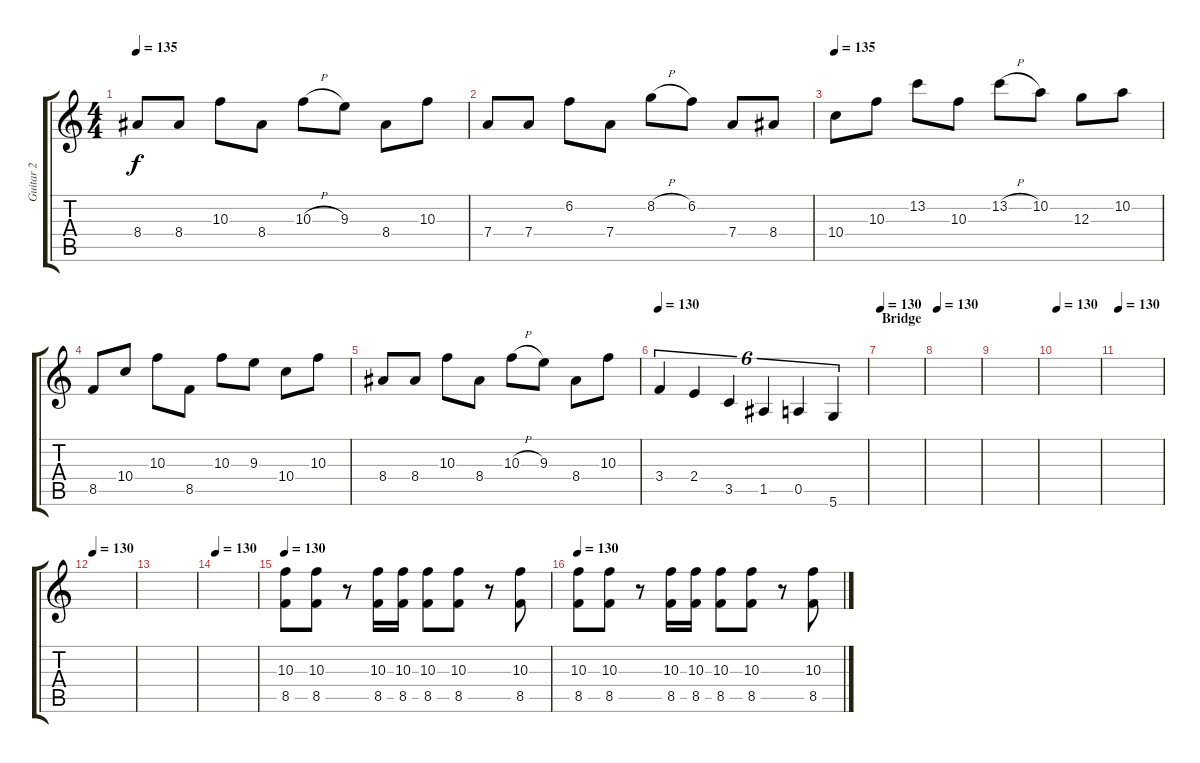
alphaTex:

\track ("Guitar 2" "Guitar 2") {instrument distortionguitar}
\staff {score tabs}
\tuning (E4 B3 G3 D3 A2 D2) {hide}
\ts (4 4)
\tempo 135
\clef g2
\ks c
8.4.8{dy f} 8.4.8 10.3.8 8.4.8 10.3{h}.8 9.3.8 8.4.8 10.3.8 |
7.4.8 7.4.8 6.2.8 7.4.8 8.2{h}.8 6.2.8 7.4.8 8.4.8 |
\tempo 135
10.4.8 10.3.8 13.2.8 10.3.8 13.2{h}.8 10.2.8 12.3.8 10.2.8 |
8.5.8 10.4.8 10.3.8 8.5.8 10.3.8 9.3.8 10.4.8 10.3.8 |
8.4.8 8.4.8 10.3.8 8.4.8 10.3{h}.8 9.3.8 8.4.8 10.3.8 |
\tempo 130
3.4.4{tu (6 4)} 2.4.4{tu (6 4)} 3.5.4{tu (6 4)} 1.5.4{tu (6 4)} 0.5.4{tu (6 4)} 5.6.4{tu (6 4)} |
\section ("" "Bridge")
\tempo 130
|
\tempo 130
|
|
\tempo 130
|
\tempo 130
|
\tempo 130
|
|
\tempo 130
|
\tempo 130
(10.3 8.5).8{volume 11} (10.3 8.5).8 r.8 (10.3 8.5).16 (10.3 8.5).16 (10.3 8.5).8 (10.3 8.5).8 r.8 (10.3 8.5).8 |
\tempo 130
(10.3 8.5).8{volume 9} (10.3 8.5).8 r.8 (10.3 8.5).16 (10.3 8.5).16 (10.3 8.5).8 (10.3 8.5).8 r.8 (10.3 8.5).8
